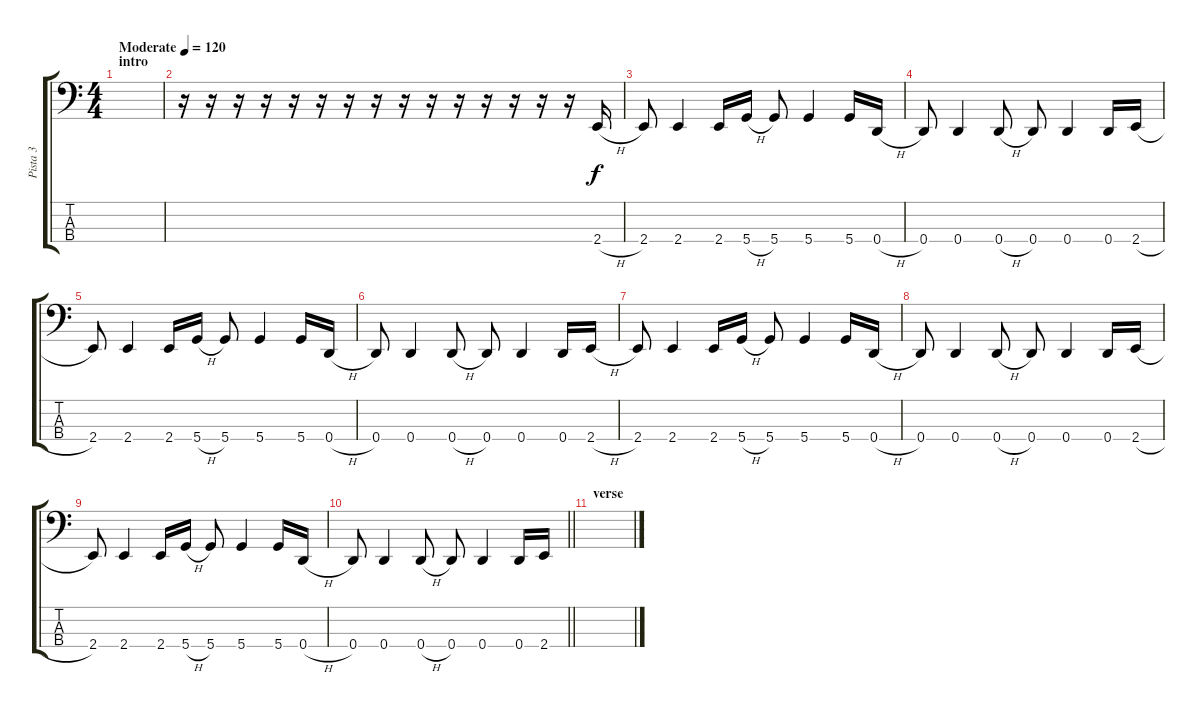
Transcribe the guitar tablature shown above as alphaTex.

\track ("Pista 3" "Pista 3") {instrument electricbasspick}
\staff {score tabs}
\tuning (G2 D2 A1 D1) {hide}
\ts (4 4)
\section ("" "intro")
\tempo (120 "Moderate")
\clef f4
\ks c
|
r.16 r.16 r.16 r.16 r.16 r.16 r.16 r.16 r.16 r.16 r.16 r.16 r.16 r.16 r.16 2.4{h}.16 |
2.4.8 2.4.4 2.4.16 5.4{h}.16 5.4.8 5.4.4 5.4.16 0.4{h}.16 |
0.4.8 0.4.4 0.4{h}.8 0.4.8 0.4.4 0.4.16 2.4{h}.16 |
2.4.8 2.4.4 2.4.16 5.4{h}.16 5.4.8 5.4.4 5.4.16 0.4{h}.16 |
0.4.8 0.4.4 0.4{h}.8 0.4.8 0.4.4 0.4.16 2.4{h}.16 |
2.4.8 2.4.4 2.4.16 5.4{h}.16 5.4.8 5.4.4 5.4.16 0.4{h}.16 |
0.4.8 0.4.4 0.4{h}.8 0.4.8 0.4.4 0.4.16 2.4{h}.16 |
2.4.8 2.4.4 2.4.16 5.4{h}.16 5.4.8 5.4.4 5.4.16 0.4{h}.16 |
\barLineRight lightlight
0.4.8 0.4.4 0.4{h}.8 0.4.8 0.4.4 0.4.16 2.4.16 |
\section ("" "verse")
